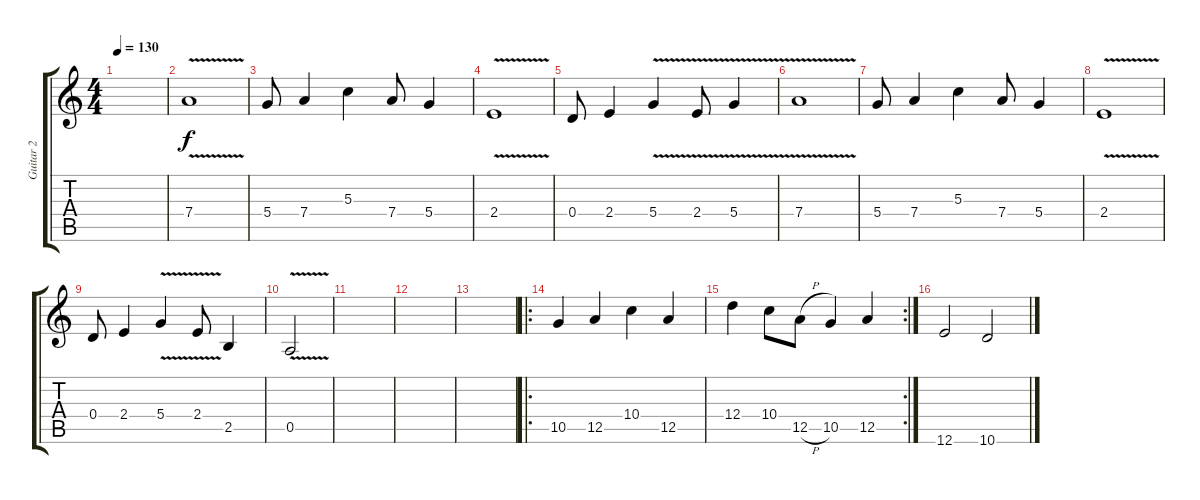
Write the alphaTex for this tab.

\track ("Guitar 2" "Guitar 2") {instrument overdrivenguitar}
\staff {score tabs}
\tuning (E4 B3 G3 D3 A2 E2) {hide}
\ts (4 4)
\tempo 130
\clef g2
\ks c
|
7.4{v}.1 |
5.4.8 7.4.4 5.3.4 7.4.8 5.4.4 |
2.4{v}.1 |
0.4.8 2.4.4 5.4{v}.4 2.4{v}.8 5.4{v}.4 |
7.4{v}.1 |
5.4.8 7.4.4 5.3.4 7.4.8 5.4.4 |
2.4{v}.1 |
0.4.8 2.4.4 5.4{v}.4 2.4{v}.8 2.5.4 |
0.5{v}.2 |
|
|
|
\ro
10.5.4 12.5.4 10.4.4 12.5.4 |
\rc 2
12.4.4 10.4.8 12.5{h}.8 10.5.4 12.5.4 |
12.6.2 10.6.2
